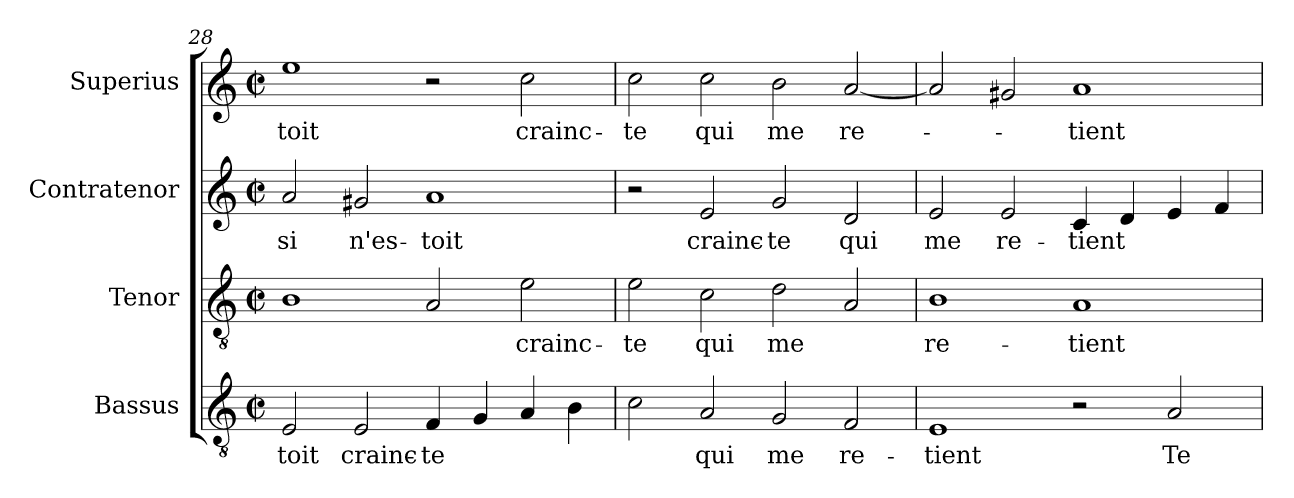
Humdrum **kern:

**kern	**text	**kern	**text	**kern	**text	**kern	**text
*part4	*part4	*part3	*part3	*part2	*part2	*part1	*part1
*staff4	*staff4	*staff3	*staff3	*staff2	*staff2	*staff1	*staff1
*I"Bassus	*	*I"Tenor	*	*I"Contratenor	*	*I"Superius	*
*	*	*I'T.	*	*	*	*I'S.	*
*clefGv2	*	*clefGv2	*	*clefG2	*	*clefG2	*
*k[]	*	*k[]	*	*k[]	*	*k[]	*
*C:	*	*C:	*	*C:	*	*C:	*
*M2/2	*	*M2/2	*	*M2/2	*	*M2/2	*
*met(c|)	*	*met(c|)	*	*met(c|)	*	*met(c|)	*
=28	=28	=28	=28	=28	=28	=28	=28
2E/	-toit	1B\	.	2a/	si	1ee\	-toit
2E/	crainc-	.	.	2g#X/	n'es-	.	.
4F/	-te	2A/	.	1a/	-toit	2r	.
4G/	.	.	.	.	.	.	.
4A/	.	2e\	crainc-	.	.	2cc\	crainc-
4B\	.	.	.	.	.	.	.
=29	=29	=29	=29	=29	=29	=29	=29
2c\	.	2e\	-te	2r	.	2cc\	-te
2A/	qui	2c\	qui	2e/	crainc-	2cc\	qui
2G/	me	2d\	me	2g/	-te	2b\	me
2F/	re-	2A/	.	2d/	qui	[2a/	re-
!!LO:PB:g=z
=30	=30	=30	=30	=30	=30	=30	=30
1E/	-tient	1B\	re-	2e/	me	2a/]	.
.	.	.	.	2e/	re-	2g#X/	.
2r	.	1A/	-tient	4c/	-tient	1a/	-tient
.	.	.	.	4d/	.	.	.
2A/	Te	.	.	4e/	.	.	.
.	.	.	.	4f/	.	.	.
=	=	=	=	=	=	=	=
*-	*-	*-	*-	*-	*-	*-	*-
